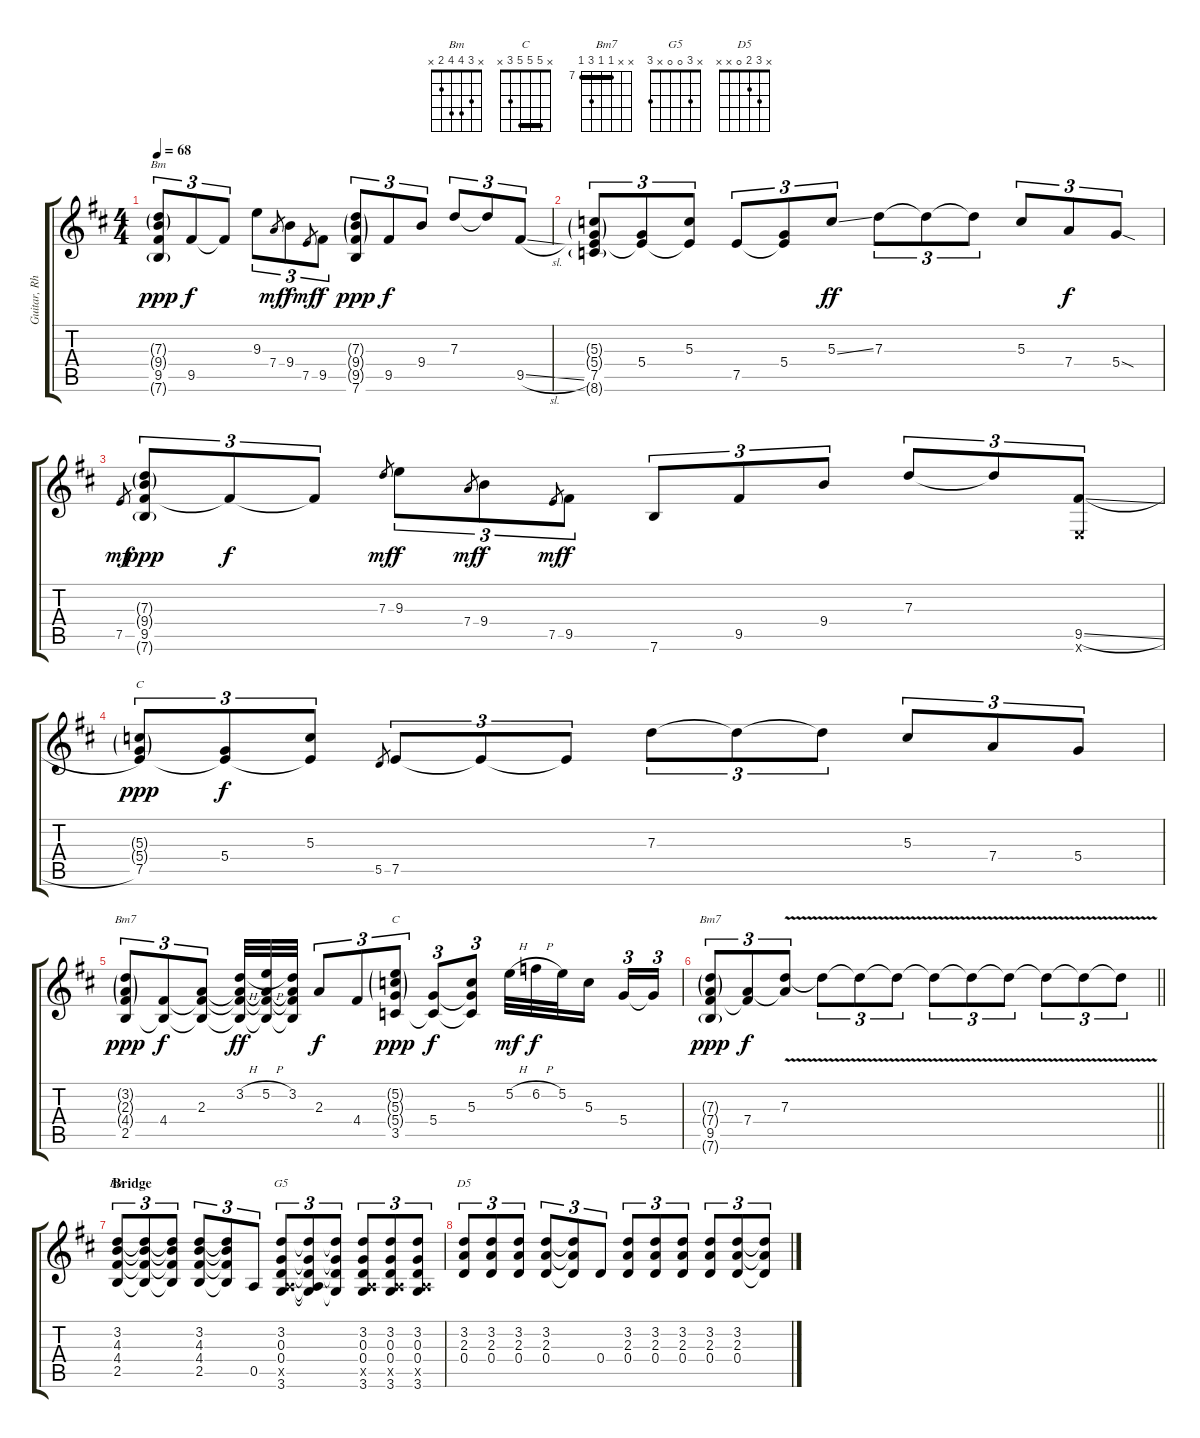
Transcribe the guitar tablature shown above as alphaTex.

\track ("Guitar, Rhythm" "Guitar, Rh") {instrument distortionguitar}
\staff {score tabs}
\tuning (E4 B3 G3 D3 A2 E2) {hide}
\chord ("Bm" x x 7 9 9 7) {firstfret 7 barre 7}
\chord ("C" x x 5 5 7 8) {firstfret 5 barre 5}
\chord ("Bm7" x 3 2 4 2 x) {barre 2}
\chord ("C" x 5 5 5 3 x) {barre 5}
\chord ("Bm7" x x 7 7 9 7) {firstfret 7 barre 7}
\chord ("Bm" x 3 4 4 2 x)
\chord ("G5" x 3 0 0 x 3)
\chord ("D5" x 3 2 0 x x)
\ts (4 4)
\tempo 68
\clef g2
\ks d
(7.3{g} 9.4{g} 9.5 7.6{g}).8{tu (3 2) ch "Bm" dy ppp} 9.5.8{tu (3 2) dy f} 9.5{t}.8{tu (3 2)} 9.3.8{tu (3 2)} 7.4.8{gr dy mf} 9.4.8{tu (3 2) dy f} 7.5.8{gr dy mf} 9.5.8{tu (3 2) dy f} (7.3{g} 9.4{g} 9.5{g} 7.6).8{tu (3 2) dy ppp} 9.5.8{tu (3 2) dy f} 9.4.8{tu (3 2)} 7.3.8{tu (3 2)} 7.3{t}.8{tu (3 2)} 9.5{sl}.8{tu (3 2)} |
(5.3{g} 5.4{g} 7.5 8.6{g}).8{tu (3 2)} (5.4 7.5{t}).8{tu (3 2)} (5.3 7.5{t}).8{tu (3 2)} 7.5.8{tu (3 2)} (5.4 7.5{t}).8{tu (3 2)} 5.3{ss}.8{tu (3 2) dy ff} 7.3.8{tu (3 2)} 7.3{t}.8{tu (3 2)} 7.3{t}.8{tu (3 2)} 5.3.8{tu (3 2)} 7.4.8{tu (3 2) dy f} 5.4{sod}.8{tu (3 2)} |
7.5.8{gr dy mf} (7.3{g} 9.4{g} 9.5 7.6{g}).8{tu (3 2) dy ppp} 9.5{t}.8{tu (3 2) dy f} 9.5{t}.8{tu (3 2)} 7.3.8{gr dy mf} 9.3.8{tu (3 2) dy f} 7.4.8{gr dy mf} 9.4.8{tu (3 2) dy f} 7.5.8{gr dy mf} 9.5.8{tu (3 2) dy f} 7.6.8{tu (3 2)} 9.5.8{tu (3 2)} 9.4.8{tu (3 2)} 7.3.8{tu (3 2)} 7.3{t}.8{tu (3 2)} (9.5{sl} 0.6{x}).8{tu (3 2)} |
(5.3{g} 5.4{g} 7.5).8{tu (3 2) ch "C" dy ppp} (5.4 7.5{t}).8{tu (3 2) dy f} (5.3 7.5{t}).8{tu (3 2)} 5.5.8{gr} 7.5.8{tu (3 2)} 7.5{t}.8{tu (3 2)} 7.5{t}.8{tu (3 2)} 7.3.8{tu (3 2)} 7.3{t}.8{tu (3 2)} 7.3{t}.8{tu (3 2)} 5.3.8{tu (3 2)} 7.4.8{tu (3 2)} 5.4.8{tu (3 2)} |
(3.2{g} 2.3{g} 4.4{g} 2.5).8{tu (3 2) ch "Bm7" dy ppp} (4.4 2.5{t}).8{tu (3 2) dy f} (2.3 4.4{t} 2.5{t}).8{tu (3 2)} (3.2{h} 2.3{t} 4.4{t} 2.5{t}).32{dy ff} (5.2{h} 2.3{t} 4.4{t} 2.5{t}).32 (3.2 2.3{t} 4.4{t} 2.5{t}).32 2.3.8{tu (3 2) dy f} 4.4.8{tu (3 2)} (5.2{g} 5.3{g} 5.4{g} 3.5).8{tu (3 2) ch "C" dy ppp} (5.4 3.5{t}).8{tu (3 2) dy f} (5.3 5.4{t} 3.5{t}).8{tu (3 2)} 5.2{h}.32{dy mf} 6.2{h}.32{dy f} 5.2.32 5.3.16{beam splitsecondary} 5.4.16{tu (3 2)} 5.4{t}.16{tu (3 2)} |
\barLineRight lightlight
(7.3{g} 7.4{g} 9.5 7.6{g}).8{tu (3 2) ch "Bm7" dy ppp} (7.4 9.5{t}).8{tu (3 2) dy f} (7.3{v} 7.4{t}).8{tu (3 2)} 7.3{v t}.8{tu (3 2)} 7.3{v t}.8{tu (3 2)} 7.3{v t}.8{tu (3 2)} 7.3{v t}.8{tu (3 2)} 7.3{v t}.8{tu (3 2)} 7.3{v t}.8{tu (3 2)} 7.3{v t}.8{tu (3 2)} 7.3{v t}.8{tu (3 2)} 7.3{v t}.8{tu (3 2)} |
\section ("" "Bridge")
(3.2 4.3 4.4 2.5).8{tu (3 2) ch "Bm"} (3.2{t} 4.3{t} 4.4{t} 2.5{t}).8{tu (3 2)} (3.2{t} 4.3{t} 4.4{t} 2.5{t}).8{tu (3 2)} (3.2 4.3 4.4 2.5).8{tu (3 2)} (3.2{t} 4.3{t} 4.4{t} 2.5{t}).8{tu (3 2)} 0.5.8{tu (3 2)} (3.2 0.3 0.4 0.5{x} 3.6).8{tu (3 2) ch "G5"} (3.2{t} 0.3{t} 0.4{t} 0.5{t} 3.6{t}).8{tu (3 2)} (3.2{t} 0.3{t} 0.4{t} 3.6{t}).8{tu (3 2)} (3.2 0.3 0.4 0.5{x} 3.6).8{tu (3 2)} (3.2 0.3 0.4 0.5{x} 3.6).8{tu (3 2)} (3.2 0.3 0.4 0.5{x} 3.6).8{tu (3 2)} |
(3.2 2.3 0.4).8{tu (3 2) ch "D5"} (3.2 2.3 0.4).8{tu (3 2)} (3.2 2.3 0.4).8{tu (3 2)} (3.2 2.3 0.4).8{tu (3 2)} (3.2{t} 2.3{t} 0.4{t}).8{tu (3 2)} 0.4.8{tu (3 2)} (3.2 2.3 0.4).8{tu (3 2)} (3.2 2.3 0.4).8{tu (3 2)} (3.2 2.3 0.4).8{tu (3 2)} (3.2 2.3 0.4).8{tu (3 2)} (3.2 2.3 0.4).8{tu (3 2)} (3.2{t} 2.3{t} 0.4{t}).8{tu (3 2)}
